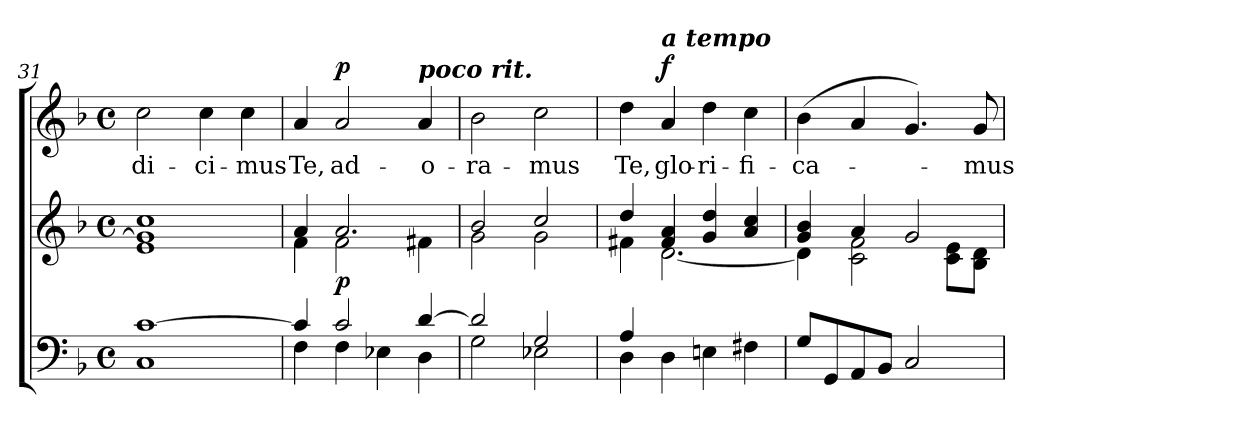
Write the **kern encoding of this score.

**kern	**kern	**dynam	**kern	**text	**dynam
*part2	*part2	*part2	*part1	*part1	*part1
*staff3	*staff2	*staff2/3	*staff1	*staff1	*staff1
*clefF4	*clefG2	*	*clefG2	*	*
*k[b-]	*k[b-]	*	*k[b-]	*	*
*F:	*F:	*	*F:	*	*
*M4/4	*M4/4	*	*M4/4	*	*
*met(c)	*met(c)	*	*met(c)	*	*
=31	=31	=31	=31	=31	=31
*^	*^	*	*	*	*
!	!	!	!	!	!	!LO:LY:b	!
[>1c	1C	1cc	1e 1g]	.	2cc\	-di-	.
!	!	!	!	!	!	!LO:LY:b	!
.	.	.	.	.	4cc\	-ci-	.
!	!	!	!	!	!	!LO:LY:b	!
.	.	.	.	.	4cc\	-mus	.
=32	=32	=32	=32	=32	=32	=32	=32
!	!	!	!	!	!	!LO:LY:b	!
4c/]	4F\	4a/	4f\	.	4a/	Te,	.
!	!	!	!	!LO:DY:b	!	!LO:LY:b	!LO:DY:a
2c/	4F\	2.a/	2f\	p	2a/	ad-	p
.	4E-X\	.	.	.	.	.	.
!	!	!	!	!	!LO:TX:a:Bi:t=poco rit.	!	!
!	!	!	!	!	!	!LO:LY:b	!
[>4d/	4D\	.	4f#X\	.	4a/	-o-	.
=33	=33	=33	=33	=33	=33	=33	=33
!	!	!	!	!	!	!LO:LY:b	!
2d/]	2G\	2b-/	2g\	.	2b-\	-ra-	.
!	!	!	!	!	!	!LO:LY:b	!
2G/	2E-X\	2cc/	2g\	.	2cc\	-mus	.
=34	=34	=34	=34	=34	=34	=34	=34
!	!	!	!	!	!	!LO:LY:b	!
4A/	4D\	4dd/	4f#X\	.	4dd\	Te,	.
!	!	!	!	!	!LO:TX:a:Bi:t=a tempo	!	!
!	!	!	!	!	!	!LO:LY:b	!LO:DY:a
2.ryy	4D\	4f#/ 4a/	[<2.d\	.	4a/	glo-	f
!	!	!	!	!	!	!LO:LY:b	!
.	4En\	4g/ 4dd/	.	.	4dd\	-ri-	.
!	!	!	!	!	!	!LO:LY:b	!
.	4F#X\	4a/ 4cc/	.	.	4cc\	-fi-	.
=35	=35	=35	=35	=35	=35	=35	=35
!	!	!	!	!	!	!LO:LY:b	!
*v	*v	*	*	*	*	*	*
8G/L	4g/ 4b-/	4d\]	.	(>4b-\	-ca-	.
8GG/	.	.	.	.	.	.
8AA/	4a/	2c\ 2f\	.	4a/	.	.
8BB-/J	.	.	.	.	.	.
2C/	2g/	.	.	4.g/)	.	.
.	.	8c\ 8e\L	.	.	.	.
!	!	!	!	!	!LO:LY:b	!
.	.	8B-\ 8d\J	.	8g/	-mus	.
*	*v	*v	*	*	*	*
=	=	=	=	=	=
*-	*-	*-	*-	*-	*-
